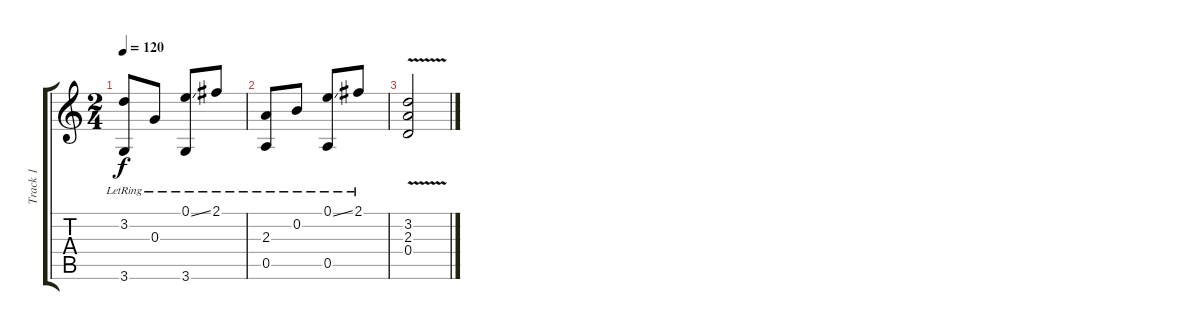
\track ("Track 1" "Track 1") {instrument acousticguitarsteel}
\staff {score tabs}
\tuning (E4 B3 G3 D3 A2 E2) {hide}
\ts (2 4)
\tempo 120
\clef g2
\ks c
(3.2{lr} 3.6{lr}).8{dy f} 0.3{lr}.8 (0.1{ss lr} 3.6{lr}).8 2.1{lr}.8 |
(2.3{lr} 0.5{lr}).8 0.2{lr}.8 (0.1{ss lr} 0.5{lr}).8 2.1{lr}.8 |
(3.2{v} 2.3{v} 0.4).2
